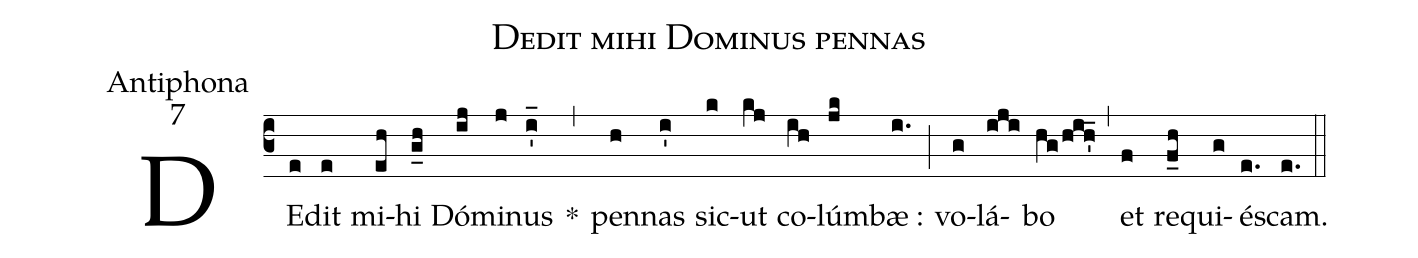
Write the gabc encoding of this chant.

name:Dedit mihi Dominus pennas;
office-part:Antiphona;
mode:7;
%%
(c3)DE(e)dit(e) mi(eh)hi(g_h) Dó(ij)mi(j)nus(i'_) *(,) pen(h)nas(i') sic(k)ut(kj) co(ih)lúm(jk)bæ :(i.) (;) vo(g)lá(iji)bo(hg/h!i!h'_) (,) et(f) re(f_h)qui(g)és(e.)cam.(e.) (::)
